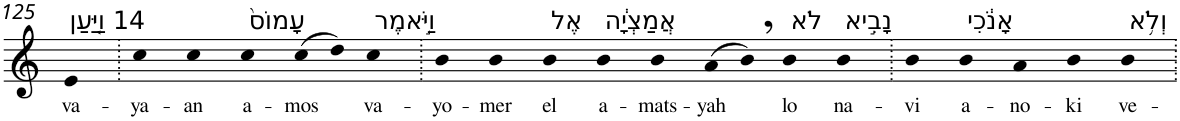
**kern	**text
*part1	*part1
*staff1	*staff1
*I"Piano	*
*I'Pno	*
!!LO:PB:g=z
*clefG2	*
*k[]	*
=125	=125
!LO:TX:a:t=14 וַיַּ֤עַן	!
!	!LO:LY:b
4e	va-
=126.	=126.
!	!LO:LY:b
4cc	-ya-
!	!LO:LY:b
4cc	-an
!LO:TX:a:t=עָמוֹס֙	!
!	!LO:LY:b
4cc	a-
!	!LO:LY:b
(>8cc	-mos
8dd)	.
!LO:TX:a:t=וַיֹּ֣אמֶר	!
!	!LO:LY:b
4cc	va-
=127.	=127.
!	!LO:LY:b
4b	-yo-
!	!LO:LY:b
4b	-mer
!LO:TX:a:t=אֶל	!
!	!LO:LY:b
4b	el
!LO:TX:a:t=אֲמַצְיָ֔ה	!
!	!LO:LY:b
4b	a-
!	!LO:LY:b
4b	-mats-
!	!LO:LY:b
(>8a	-yah
8b,)	.
!LO:TX:a:t=לֹא	!
!	!LO:LY:b
4b	lo
!LO:TX:a:t=נָבִ֣יא	!
!	!LO:LY:b
4b	na-
=128.	=128.
!	!LO:LY:b
4b	-vi
!LO:TX:a:t=אָנֹ֔כִי	!
!	!LO:LY:b
4b	a-
!	!LO:LY:b
4a	-no-
!	!LO:LY:b
4b	-ki
!LO:TX:a:t=וְלֹ֥א	!
!	!LO:LY:b
4b	ve-
=.	=.
*-	*-
